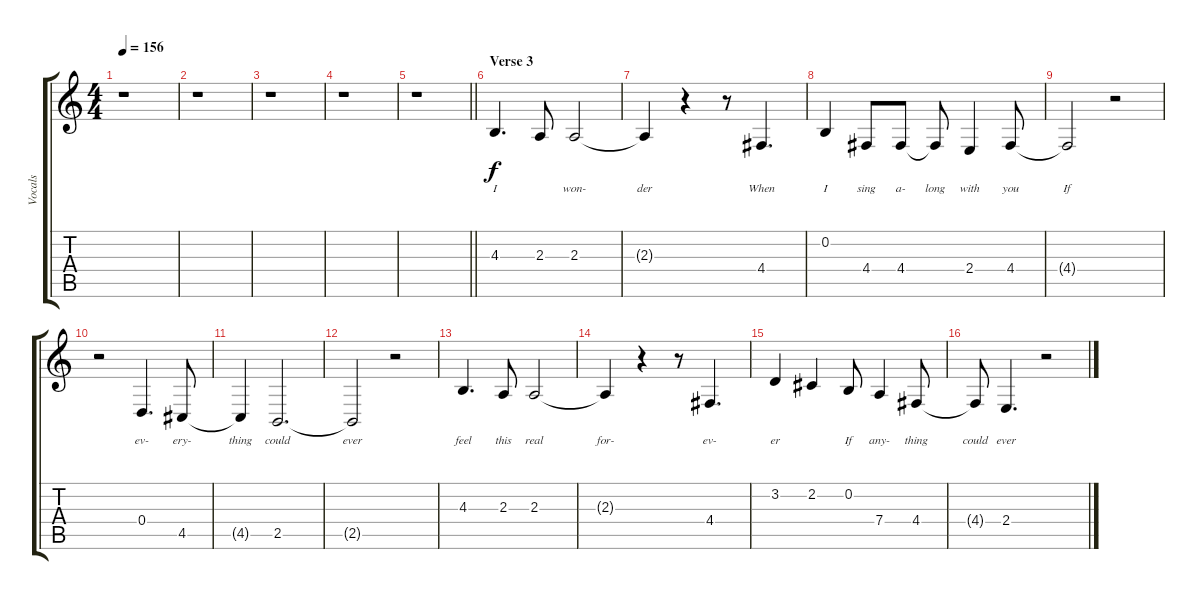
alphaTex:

\track ("Vocals" "Vocals") {instrument lead6voice}
\staff {score tabs}
\tuning (E4 B3 G3 D3 A2 E2) {hide}
\ts (4 4)
\tempo 156
\clef g2
\ks c
r.1{dy f} |
r.1 |
r.1 |
r.1 |
\barLineRight lightlight
r.1 |
\section ("" "Verse 3")
4.3.4{d lyrics (0 "I") lyrics (1 "") lyrics (2 "") lyrics (3 "") lyrics (4 "")} 2.3.8{lyrics (0 "") lyrics (1 "") lyrics (2 "") lyrics (3 "") lyrics (4 "")} 2.3.2{lyrics (0 "won-") lyrics (1 "") lyrics (2 "") lyrics (3 "") lyrics (4 "")} |
2.3{t}.4{lyrics (0 "der") lyrics (1 "") lyrics (2 "") lyrics (3 "") lyrics (4 "")} r.4 r.8 4.4.4{d lyrics (0 "When") lyrics (1 "") lyrics (2 "") lyrics (3 "") lyrics (4 "")} |
0.2.4{lyrics (0 "I") lyrics (1 "") lyrics (2 "") lyrics (3 "") lyrics (4 "")} 4.4.8{lyrics (0 "sing") lyrics (1 "") lyrics (2 "") lyrics (3 "") lyrics (4 "")} 4.4.8{lyrics (0 "a-") lyrics (1 "") lyrics (2 "") lyrics (3 "") lyrics (4 "")} 4.4{t}.8{lyrics (0 "long") lyrics (1 "") lyrics (2 "") lyrics (3 "") lyrics (4 "")} 2.4.4{lyrics (0 "with") lyrics (1 "") lyrics (2 "") lyrics (3 "") lyrics (4 "")} 4.4.8{lyrics (0 "you") lyrics (1 "") lyrics (2 "") lyrics (3 "") lyrics (4 "")} |
4.4{t}.2{lyrics (0 "If") lyrics (1 "") lyrics (2 "") lyrics (3 "") lyrics (4 "")} r.2 |
r.2 0.4.4{d lyrics (0 "ev-") lyrics (1 "") lyrics (2 "") lyrics (3 "") lyrics (4 "")} 4.5.8{lyrics (0 "ery-") lyrics (1 "") lyrics (2 "") lyrics (3 "") lyrics (4 "")} |
4.5{t}.4{lyrics (0 "thing") lyrics (1 "") lyrics (2 "") lyrics (3 "") lyrics (4 "")} 2.5.2{d lyrics (0 "could") lyrics (1 "") lyrics (2 "") lyrics (3 "") lyrics (4 "")} |
2.5{t}.2{lyrics (0 "ever") lyrics (1 "") lyrics (2 "") lyrics (3 "") lyrics (4 "")} r.2 |
4.3.4{d lyrics (0 "feel") lyrics (1 "") lyrics (2 "") lyrics (3 "") lyrics (4 "")} 2.3.8{lyrics (0 "this") lyrics (1 "") lyrics (2 "") lyrics (3 "") lyrics (4 "")} 2.3.2{lyrics (0 "real") lyrics (1 "") lyrics (2 "") lyrics (3 "") lyrics (4 "")} |
2.3{t}.4{lyrics (0 "for-") lyrics (1 "") lyrics (2 "") lyrics (3 "") lyrics (4 "")} r.4 r.8 4.4.4{d lyrics (0 "ev-") lyrics (1 "") lyrics (2 "") lyrics (3 "") lyrics (4 "")} |
3.2.4{lyrics (0 "er") lyrics (1 "") lyrics (2 "") lyrics (3 "") lyrics (4 "")} 2.2.4{lyrics (0 "") lyrics (1 "") lyrics (2 "") lyrics (3 "") lyrics (4 "")} 0.2.8{lyrics (0 "If") lyrics (1 "") lyrics (2 "") lyrics (3 "") lyrics (4 "")} 7.4.4{lyrics (0 "any-") lyrics (1 "") lyrics (2 "") lyrics (3 "") lyrics (4 "")} 4.4.8{lyrics (0 "thing") lyrics (1 "") lyrics (2 "") lyrics (3 "") lyrics (4 "")} |
4.4{t}.8{lyrics (0 "could") lyrics (1 "") lyrics (2 "") lyrics (3 "") lyrics (4 "")} 2.4.4{d lyrics (0 "ever") lyrics (1 "") lyrics (2 "") lyrics (3 "") lyrics (4 "")} r.2
